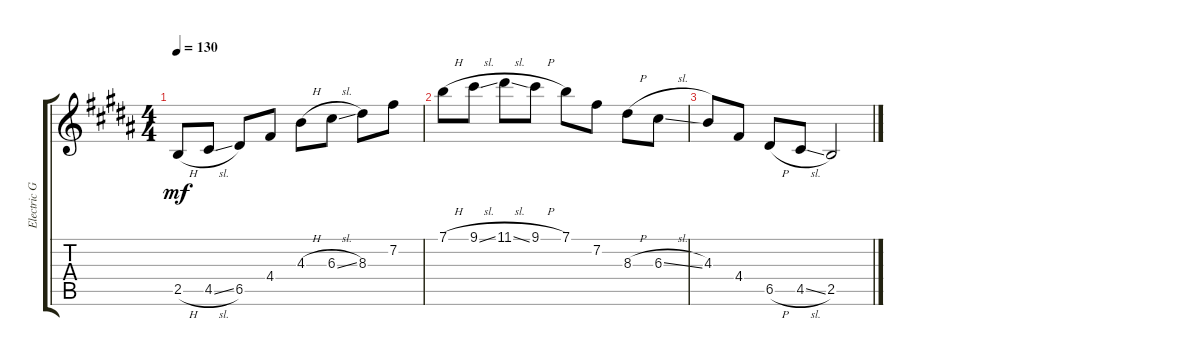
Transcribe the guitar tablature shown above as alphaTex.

\track ("Electric Guitar" "Electric G") {instrument electricguitarclean}
\staff {score tabs}
\tuning (E4 B3 G3 D3 A2 E2) {hide}
\ts (4 4)
\tempo 130
\clef g2
\ks b
2.5{h}.8{dy mf instrument electricguitarclean} 4.5{sl}.8 6.5.8 4.4.8 4.3{h}.8 6.3{sl}.8 8.3.8 7.2.8 |
7.1{h}.8 9.1{sl}.8 11.1{sl}.8 9.1{h}.8 7.1.8 7.2.8 8.3{h}.8 6.3{sl}.8 |
4.3.8 4.4.8 6.5{h}.8 4.5{sl}.8 2.5.2
